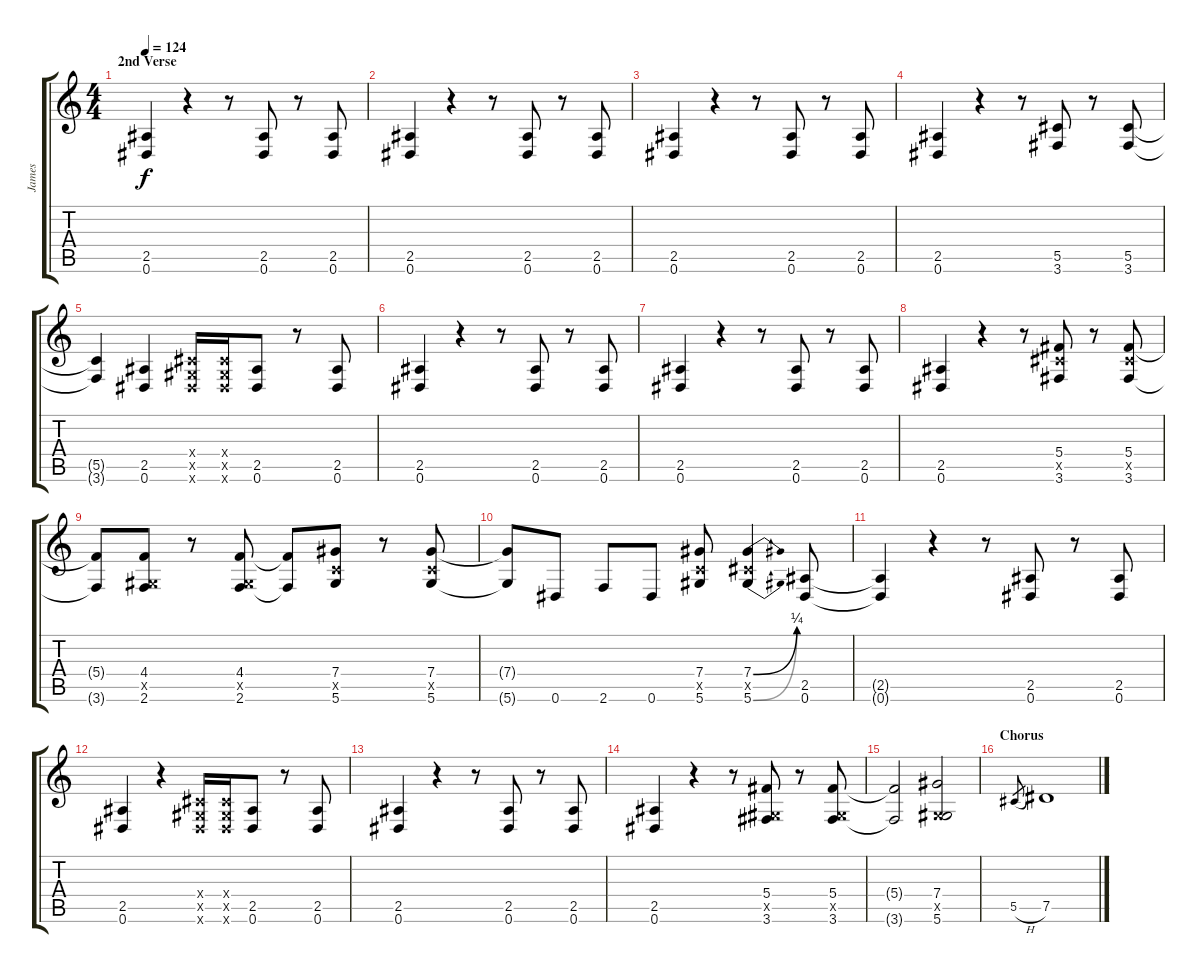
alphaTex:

\track ("James" "James") {instrument distortionguitar}
\staff {score tabs}
\tuning (Eb4 Bb3 Gb3 Db3 Ab2 Eb2) {hide}
\ts (4 4)
\section ("" "2nd Verse")
\tempo 124
\clef g2
\ks c
(2.5{t} 0.6{t}).4{dy f} r.4 r.8 (2.5 0.6).8 r.8 (2.5 0.6).8 |
(2.5 0.6).4 r.4 r.8 (2.5 0.6).8 r.8 (2.5 0.6).8 |
(2.5 0.6).4 r.4 r.8 (2.5 0.6).8 r.8 (2.5 0.6).8 |
(2.5 0.6).4 r.4 r.8 (5.5 3.6).8 r.8 (5.5 3.6).8 |
(5.5{t} 3.6{t}).4 (2.5 0.6).4 (0.4{x} 0.5{x} 0.6{x}).16 (0.4{x} 0.5{x} 0.6{x}).16 (2.5 0.6).8 r.8 (2.5 0.6).8 |
(2.5 0.6).4 r.4 r.8 (2.5 0.6).8 r.8 (2.5 0.6).8 |
(2.5 0.6).4 r.4 r.8 (2.5 0.6).8 r.8 (2.5 0.6).8 |
(2.5 0.6).4 r.4 r.8 (5.4 5.5{x} 3.6).8 r.8 (5.4 5.5{x} 3.6).8 |
(5.4{t} 3.6{t}).8 (4.4 0.5{x} 2.6).8 r.8 (4.4 0.5{x} 2.6).8 (4.4{t} 2.6{t}).8 (7.4 4.5{x} 5.6).8 r.8 (7.4 4.5{x} 5.6).8 |
(7.4{t} 5.6{t}).8 0.6.8 2.6.8 0.6.8 (7.4 4.5{x} 5.6).8 (7.4{be (bend 0 0 60 1)} 5.5{x} 5.6{be (bend 0 0 60 1)}).4 (2.5 0.6).8 |
(2.5{t} 0.6{t}).4 r.4 r.8 (2.5 0.6).8 r.8 (2.5 0.6).8 |
(2.5 0.6).4 r.4 (0.4{x} 0.5{x} 0.6{x}).16 (0.4{x} 0.5{x} 0.6{x}).16 (2.5 0.6).8 r.8 (2.5 0.6).8 |
(2.5 0.6).4 r.4 r.8 (2.5 0.6).8 r.8 (2.5 0.6).8 |
(2.5 0.6).4 r.4 r.8 (5.4 0.5{x} 3.6).8 r.8 (5.4 0.5{x} 3.6).8 |
(5.4{t} 3.6{t}).2 (7.4 0.5{x} 5.6).2 |
\section ("" "Chorus")
5.5{h}.8{gr} 7.5.1
